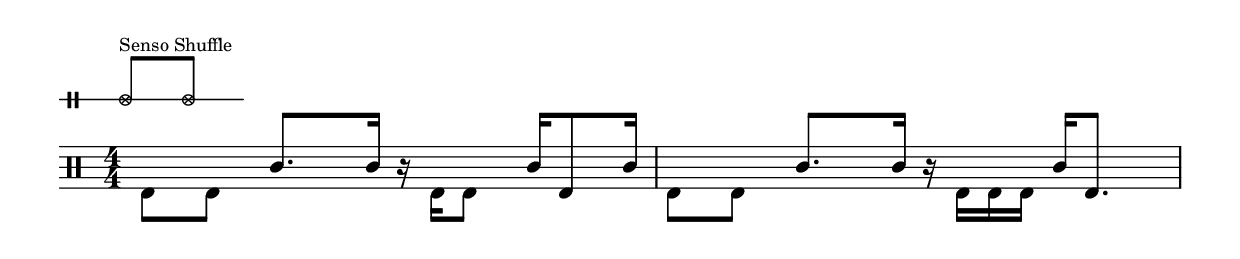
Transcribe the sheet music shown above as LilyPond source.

\version "2.18.2"
\include "../layout/layout.ly"

% \header {
%   title = "So What"
%   subtitle = "Miles Davis - Batteria originale di Marco Raimondi"
% }

% Accompagnamento
accmusic = \drummode {hh8^"Senso Shuffle" hh}
\markup \accbox #'(1 . 4) #accmusic

\score {
  \new DrumStaff <<
    \drummode {
      \time 4/4
      <<
        \new DrumVoice {
          \voiceUP
          s4
          sn8. sn16
          s4
          sn16 bd8 sn16

          s4
          sn8. sn16
          s4
          sn16 bd8.
        }
        \new DrumVoice {
          \voiceDOWN
          \override Rest.staff-position = #0
          bd8 bd
          s4
          r16 bd16 bd8
          s4

          bd8 bd
          s4
          r16 bd bd bd
          s4
        }
      >>
      %\break
    }
  >>
}
